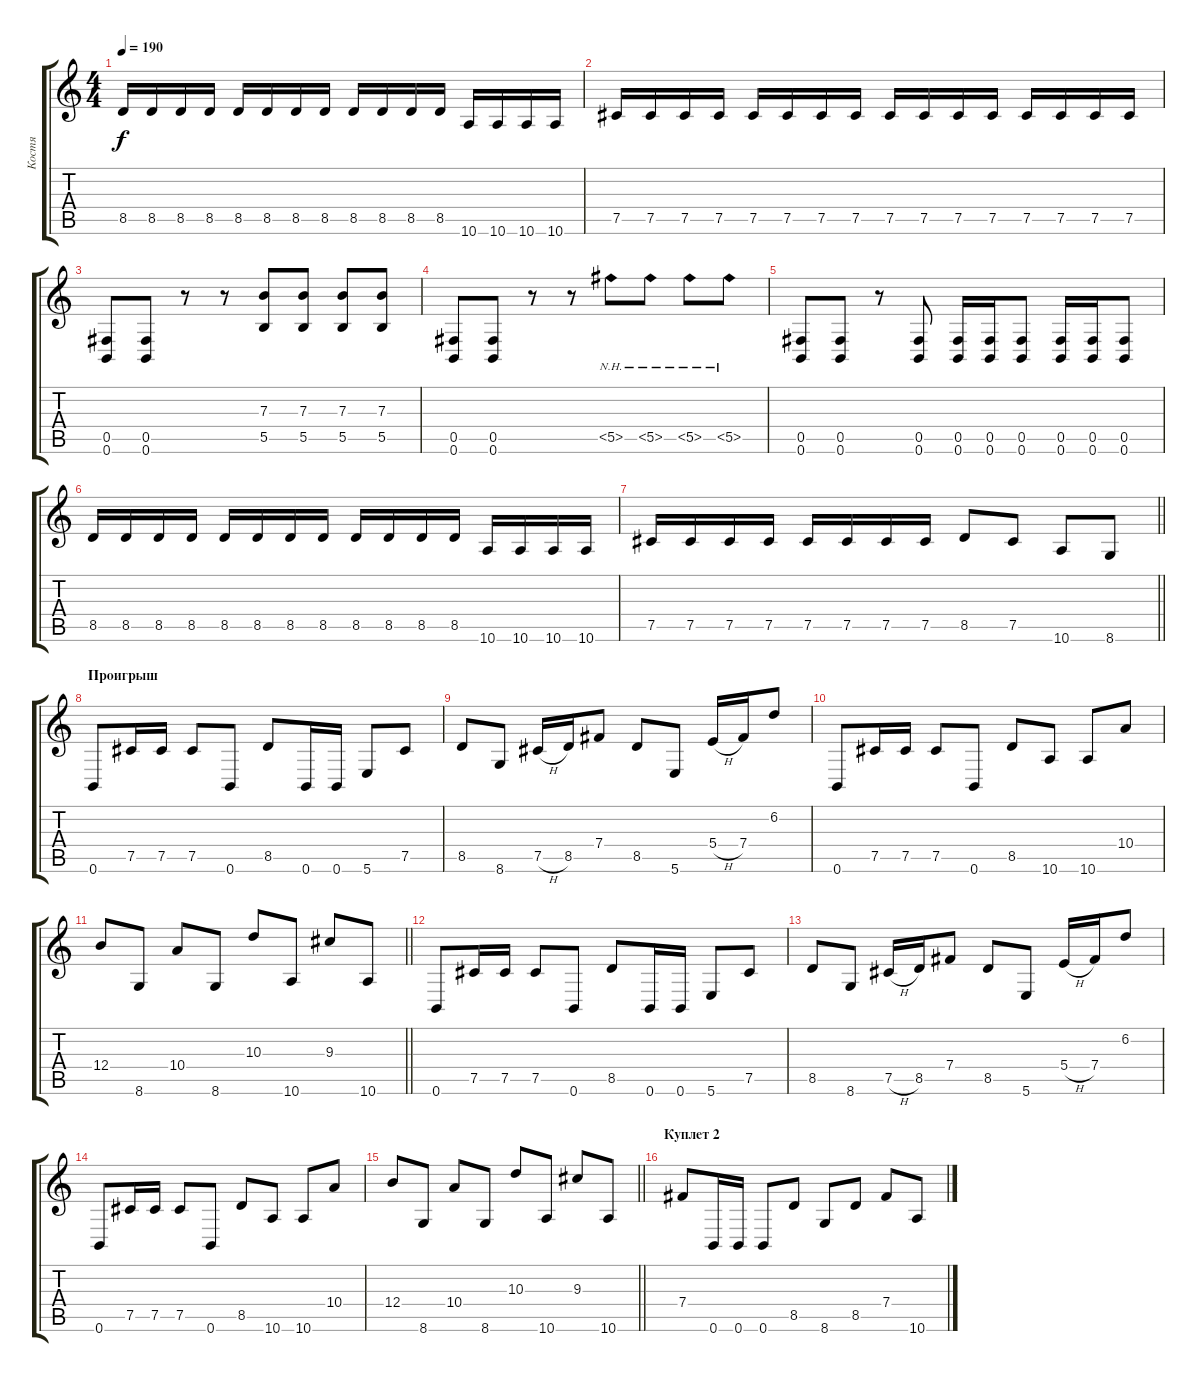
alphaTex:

\track ("Костя" "Костя") {instrument distortionguitar}
\staff {score tabs}
\tuning (Db4 Ab3 E3 B2 Gb2 B1) {hide}
\ts (4 4)
\tempo 190
\clef g2
\ks c
8.5.16{dy f} 8.5.16 8.5.16 8.5.16 8.5.16 8.5.16 8.5.16 8.5.16 8.5.16 8.5.16 8.5.16 8.5.16 10.6.16 10.6.16 10.6.16 10.6.16 |
7.5.16 7.5.16 7.5.16 7.5.16 7.5.16 7.5.16 7.5.16 7.5.16 7.5.16 7.5.16 7.5.16 7.5.16 7.5.16 7.5.16 7.5.16 7.5.16 |
(0.5 0.6).8 (0.5 0.6).8 r.8 r.8 (7.3 5.5).8 (7.3 5.5).8 (7.3 5.5).8 (7.3 5.5).8 |
(0.5 0.6).8 (0.5 0.6).8 r.8 r.8 5.5{nh}.8 5.5{nh}.8 5.5{nh}.8 5.5{nh}.8 |
(0.5 0.6).8 (0.5 0.6).8 r.8 (0.5 0.6).8 (0.5 0.6).16 (0.5 0.6).16 (0.5 0.6).8 (0.5 0.6).16 (0.5 0.6).16 (0.5 0.6).8 |
8.5.16 8.5.16 8.5.16 8.5.16 8.5.16 8.5.16 8.5.16 8.5.16 8.5.16 8.5.16 8.5.16 8.5.16 10.6.16 10.6.16 10.6.16 10.6.16 |
\barLineRight lightlight
7.5.16 7.5.16 7.5.16 7.5.16 7.5.16 7.5.16 7.5.16 7.5.16 8.5.8 7.5.8 10.6.8 8.6.8 |
\section ("" "Проигрыш")
0.6.8 7.5.16 7.5.16 7.5.8 0.6.8 8.5.8 0.6.16 0.6.16 5.6.8 7.5.8 |
8.5.8 8.6.8 7.5{h}.16 8.5.16 7.4.8 8.5.8 5.6.8 5.4{h}.16 7.4.16 6.2.8 |
0.6.8 7.5.16 7.5.16 7.5.8 0.6.8 8.5.8 10.6.8 10.6.8 10.4.8 |
\barLineRight lightlight
12.4.8 8.6.8 10.4.8 8.6.8 10.3.8 10.6.8 9.3.8 10.6.8 |
0.6.8 7.5.16 7.5.16 7.5.8 0.6.8 8.5.8 0.6.16 0.6.16 5.6.8 7.5.8 |
8.5.8 8.6.8 7.5{h}.16 8.5.16 7.4.8 8.5.8 5.6.8 5.4{h}.16 7.4.16 6.2.8 |
0.6.8 7.5.16 7.5.16 7.5.8 0.6.8 8.5.8 10.6.8 10.6.8 10.4.8 |
\barLineRight lightlight
12.4.8 8.6.8 10.4.8 8.6.8 10.3.8 10.6.8 9.3.8 10.6.8 |
\section ("" "Куплет 2")
7.4.8 0.6.16 0.6.16 0.6.8 8.5.8 8.6.8 8.5.8 7.4.8 10.6.8
